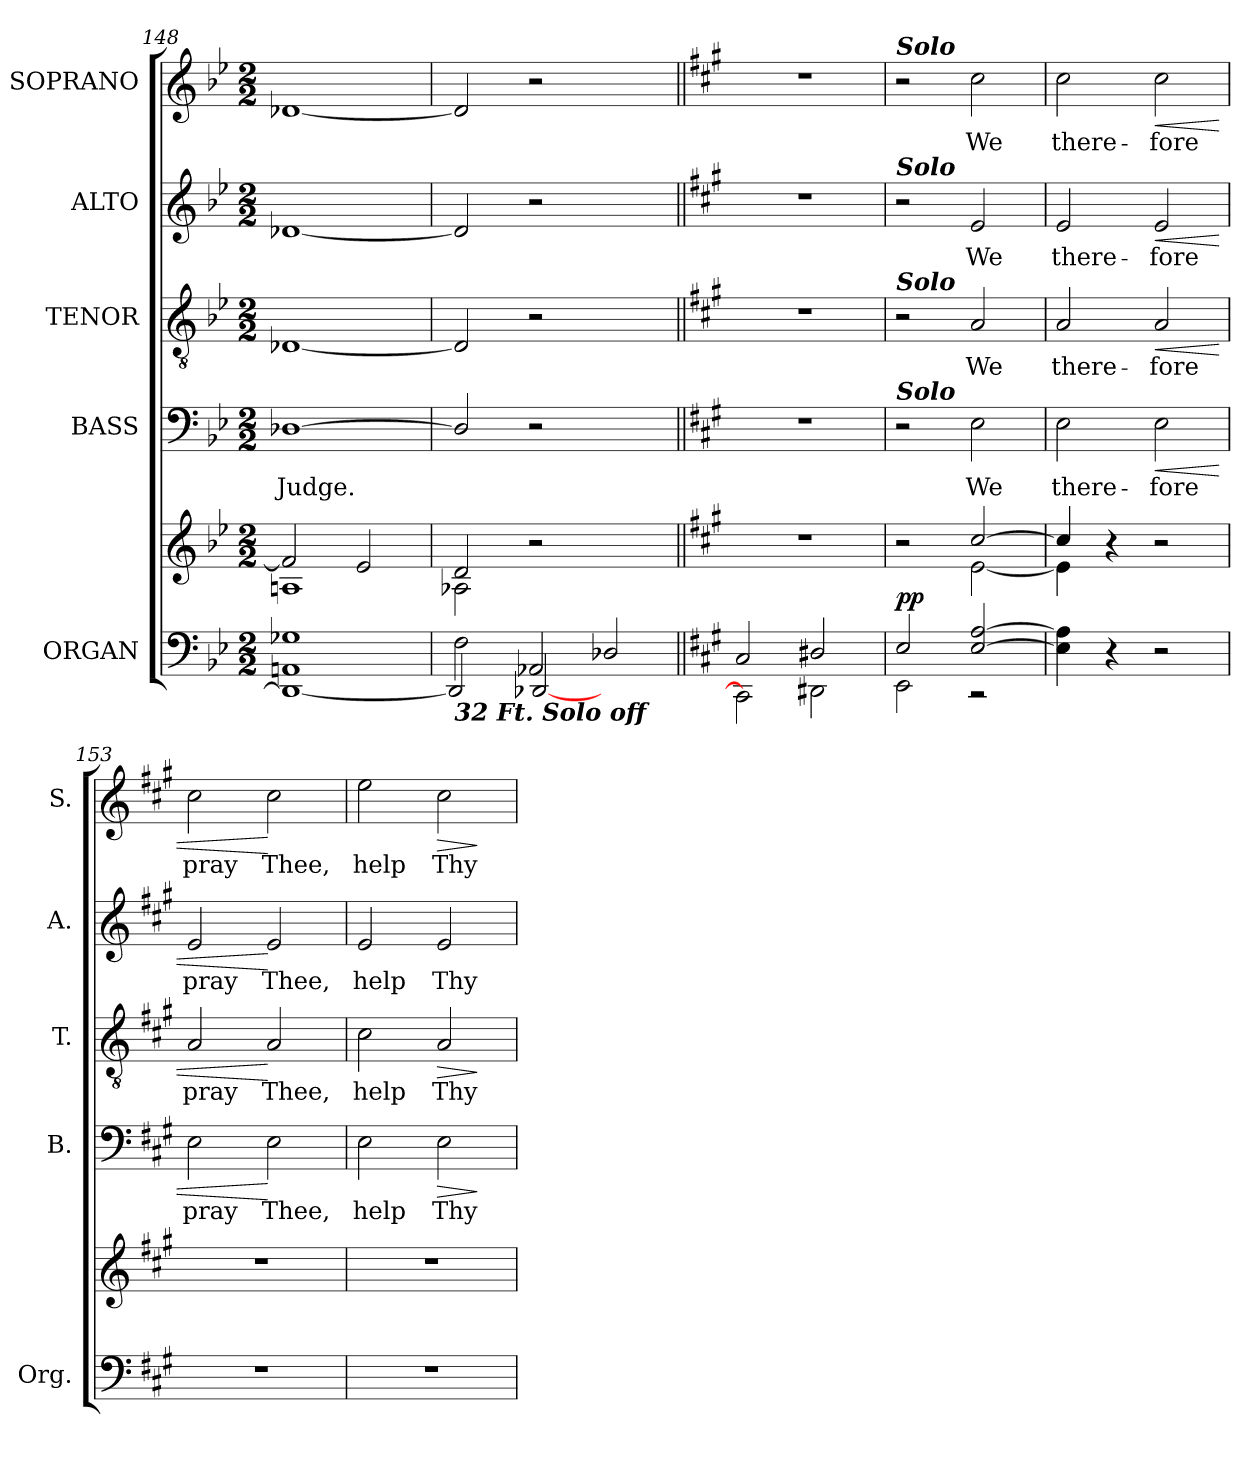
**kern	**kern	**dynam	**kern	**text	**dynam	**kern	**text	**dynam	**kern	**text	**dynam	**kern	**text	**dynam
*part5	*part5	*part5	*part4	*part4	*part4	*part3	*part3	*part3	*part2	*part2	*part2	*part1	*part1	*part1
*staff6	*staff5	*staff5/6	*staff4	*staff4	*staff4	*staff3	*staff3	*staff3	*staff2	*staff2	*staff2	*staff1	*staff1	*staff1
*I"ORGAN	*	*	*I"BASS	*	*	*I"TENOR	*	*	*I"ALTO	*	*	*I"SOPRANO	*	*
*I'Org.	*	*	*I'B.	*	*	*I'T.	*	*	*I'A.	*	*	*I'S.	*	*
*clefF4	*clefG2	*	*clefF4	*	*	*clefGv2	*	*	*clefG2	*	*	*clefG2	*	*
*	*	*	*	*	*	*ITrd7c12	*	*	*	*	*	*	*	*
*k[b-e-]	*k[b-e-]	*	*k[b-e-]	*	*	*k[b-e-]	*	*	*k[b-e-]	*	*	*k[b-e-]	*	*
*B-:	*B-:	*	*B-:	*	*	*B-:	*	*	*B-:	*	*	*B-:	*	*
*M2/2	*M2/2	*	*M2/2	*	*	*M2/2	*	*	*M2/2	*	*	*M2/2	*	*
=148	=148	=148	=148	=148	=148	=148	=148	=148	=148	=148	=148	=148	=148	=148
*^	*^	*	*	*	*	*	*	*	*	*	*	*	*	*
!	!	!	!	!	!	!LO:LY:b:color=#000000	!	!	!	!	!	!	!	!	!	!
1AAni 1G-Xi	1DD-i_	2fi/]	1Ani	.	[1D-Xi	Judge.	.	[1DD-Xi	.	.	[1d-Xi	.	.	[1d-Xi	.	.
.	.	2e-i/	.	.	.	.	.	.	.	.	.	.	.	.	.	.
=149	=149	=149	=149	=149	=149	=149	=149	=149	=149	=149	=149	=149	=149	=149	=149	=149
*	*	*	*	*	*^	*	*	*^	*	*	*^	*	*	*^	*	*
!LO:TX:b:Bi:t=32 Ft. Solo off	!	!	!	!	!	!	!	!	!	!	!	!	!	!	!	!	!	!	!	!
2Fi\	2DD-i/]	2di/	2A-Xi\	.	2D-i/]	2ryy	.	.	2DD-i/]	2ryy	.	.	2d-i/]	2ryy	.	.	2d-i/]	2ryy	.	.
2AA-Xi/	[2DD-Xi/	2r	2ryy	.	2ryy	2r	.	.	2ryy	2r	.	.	2ryy	2r	.	.	2ryy	2r	.	.
2D-Xi/	2ryy	2ryy	2ryy	.	2ryy	2ryy	.	.	2ryy	2ryy	.	.	2ryy	2ryy	.	.	2ryy	2ryy	.	.
*	*	*v	*v	*	*	*	*	*	*v	*v	*	*	*v	*v	*	*	*v	*v	*	*
*	*	*	*	*v	*v	*	*	*	*	*	*	*	*	*	*	*
!!LO:PB:g=z
=150||	=150||	=150||	=150||	=150||	=150||	=150||	=150||	=150||	=150||	=150||	=150||	=150||	=150||	=150||	=150||
*k[f#c#g#]	*	*k[f#c#g#]	*	*k[f#c#g#]	*	*	*k[f#c#g#]	*	*	*k[f#c#g#]	*	*	*k[f#c#g#]	*	*
*A:	*	*A:	*	*A:	*	*	*A:	*	*	*A:	*	*	*A:	*	*
2C#i/	2CC#i\]	1r	.	1r	.	.	1r	.	.	1r	.	.	1r	.	.
2D#Xi/	2DD#Xi\	.	.	.	.	.	.	.	.	.	.	.	.	.	.
=151	=151	=151	=151	=151	=151	=151	=151	=151	=151	=151	=151	=151	=151	=151	=151
*	*	*^	*	*	*	*	*	*	*	*	*	*	*	*	*
!	!	!	!	!	!	!	!	!	!	!	!	!	!	!LO:TX:Bi:t=Solo	!	!
!	!	!	!	!	!	!	!	!	!	!	!LO:TX:Bi:t=Solo	!	!	!	!	!
!	!	!	!	!	!	!	!	!LO:TX:Bi:t=Solo	!	!	!	!	!	!	!	!
!	!	!	!	!	!LO:TX:Bi:t=Solo	!	!	!	!	!	!	!	!	!	!	!
2Ei/	2EEi\	2r	2ryy	pp	2r	.	.	2r	.	.	2r	.	.	2r	.	.
!	!	!	!	!	!	!LO:LY:b:color=#000000	!	!	!	!	!	!	!	!	!	!
!	!	!	!	!	!	!	!	!	!LO:LY:b:color=#000000	!	!	!	!	!	!	!
!	!	!	!	!	!	!	!	!	!	!	!	!LO:LY:b:color=#000000	!	!	!	!
!	!	!	!	!	!	!	!	!	!	!	!	!	!	!	!LO:LY:b:color=#000000	!
[2Ei/ [2Ai	2r	[2cc#i/	[2ei\	.	2Ei\	We	.	2AAi/	We	.	2ei/	We	.	2cc#i\	We	.
*v	*v	*	*	*	*	*	*	*	*	*	*	*	*	*	*	*
=152	=152	=152	=152	=152	=152	=152	=152	=152	=152	=152	=152	=152	=152	=152	=152
*^	*	*	*	*	*	*	*	*	*	*	*	*	*	*	*
!	!	!	!	!	!	!LO:LY:b:color=#000000	!	!	!	!	!	!	!	!	!	!
*v	*v	*	*	*	*	*	*	*	*	*	*	*	*	*	*	*
*^	*	*	*	*	*	*	*	*	*	*	*	*	*	*	*
!	!	!	!	!	!	!	!	!	!LO:LY:b:color=#000000	!	!	!	!	!	!	!
*v	*v	*	*	*	*	*	*	*	*	*	*	*	*	*	*	*
*^	*	*	*	*	*	*	*	*	*	*	*	*	*	*	*
!	!	!	!	!	!	!	!	!	!	!	!	!LO:LY:b:color=#000000	!	!	!	!
*v	*v	*	*	*	*	*	*	*	*	*	*	*	*	*	*	*
*^	*	*	*	*	*	*	*	*	*	*	*	*	*	*	*
!	!	!	!	!	!	!	!	!	!	!	!	!	!	!	!LO:LY:b:color=#000000	!
*v	*v	*	*	*	*	*	*	*	*	*	*	*	*	*	*	*
4Ei\] 4Ai]	4cc#i/]	4ei\]	.	2Ei\	there-	.	2AAi/	there-	.	2ei/	there-	.	2cc#i\	there-	.
4r	4r	2.ryy	.	.	.	.	.	.	.	.	.	.	.	.	.
!	!	!	!	!	!LO:LY:b:color=#000000	!LO:HP:b	!	!	!	!	!	!	!	!	!
!	!	!	!	!	!	!	!	!LO:LY:b:color=#000000	!LO:HP:b	!	!	!	!	!	!
!	!	!	!	!	!	!	!	!	!	!	!LO:LY:b:color=#000000	!LO:HP:b	!	!	!
!	!	!	!	!	!	!	!	!	!	!	!	!	!	!LO:LY:b:color=#000000	!LO:HP:b
2r	2r	.	.	2Ei\	-fore	<	2AAi/	-fore	<	2ei/	-fore	<	2cc#i\	-fore	<
*	*v	*v	*	*	*	*	*	*	*	*	*	*	*	*	*
=153	=153	=153	=153	=153	=153	=153	=153	=153	=153	=153	=153	=153	=153	=153
!	!	!	!	!LO:LY:b:color=#000000	!	!	!	!	!	!	!	!	!	!
!	!	!	!	!	!	!	!LO:LY:b:color=#000000	!	!	!	!	!	!	!
!	!	!	!	!	!	!	!	!	!	!LO:LY:b:color=#000000	!	!	!	!
!	!	!	!	!	!	!	!	!	!	!	!	!	!LO:LY:b:color=#000000	!
1r	1r	.	2Ei\	pray	.	2AAi/	pray	.	2ei/	pray	.	2cc#i\	pray	.
!	!	!	!	!LO:LY:b:color=#000000	!	!	!	!	!	!	!	!	!	!
!	!	!	!	!	!	!	!LO:LY:b:color=#000000	!	!	!	!	!	!	!
!	!	!	!	!	!	!	!	!	!	!LO:LY:b:color=#000000	!	!	!	!
!	!	!	!	!	!	!	!	!	!	!	!	!	!LO:LY:b:color=#000000	!
.	.	.	2Ei\	Thee,	[	2AAi/	Thee,	[	2ei/	Thee,	[	2cc#i\	Thee,	[
=154	=154	=154	=154	=154	=154	=154	=154	=154	=154	=154	=154	=154	=154	=154
!	!	!	!	!LO:LY:b:color=#000000	!	!	!	!	!	!	!	!	!	!
!	!	!	!	!	!	!	!LO:LY:b:color=#000000	!	!	!	!	!	!	!
!	!	!	!	!	!	!	!	!	!	!LO:LY:b:color=#000000	!	!	!	!
!	!	!	!	!	!	!	!	!	!	!	!	!	!LO:LY:b:color=#000000	!
1r	1r	.	2Ei\	help	.	2C#i\	help	.	2ei/	help	.	2eei\	help	.
!	!	!	!	!LO:LY:b:color=#000000	!LO:HP:b	!	!	!	!	!	!	!	!	!
!	!	!	!	!	!	!	!LO:LY:b:color=#000000	!LO:HP:b	!	!	!	!	!	!
!	!	!	!	!	!	!	!	!	!	!LO:LY:b:color=#000000	!	!	!	!
!	!	!	!	!	!	!	!	!	!	!	!	!	!LO:LY:b:color=#000000	!LO:HP:b
.	.	.	2Ei\	Thy	>	2AAi/	Thy	>	2ei/	Thy	.	2cc#i\	Thy	>
.	.	.	.	.	]	.	.	]	.	.	.	.	.	]
=	=	=	=	=	=	=	=	=	=	=	=	=	=	=
*-	*-	*-	*-	*-	*-	*-	*-	*-	*-	*-	*-	*-	*-	*-
